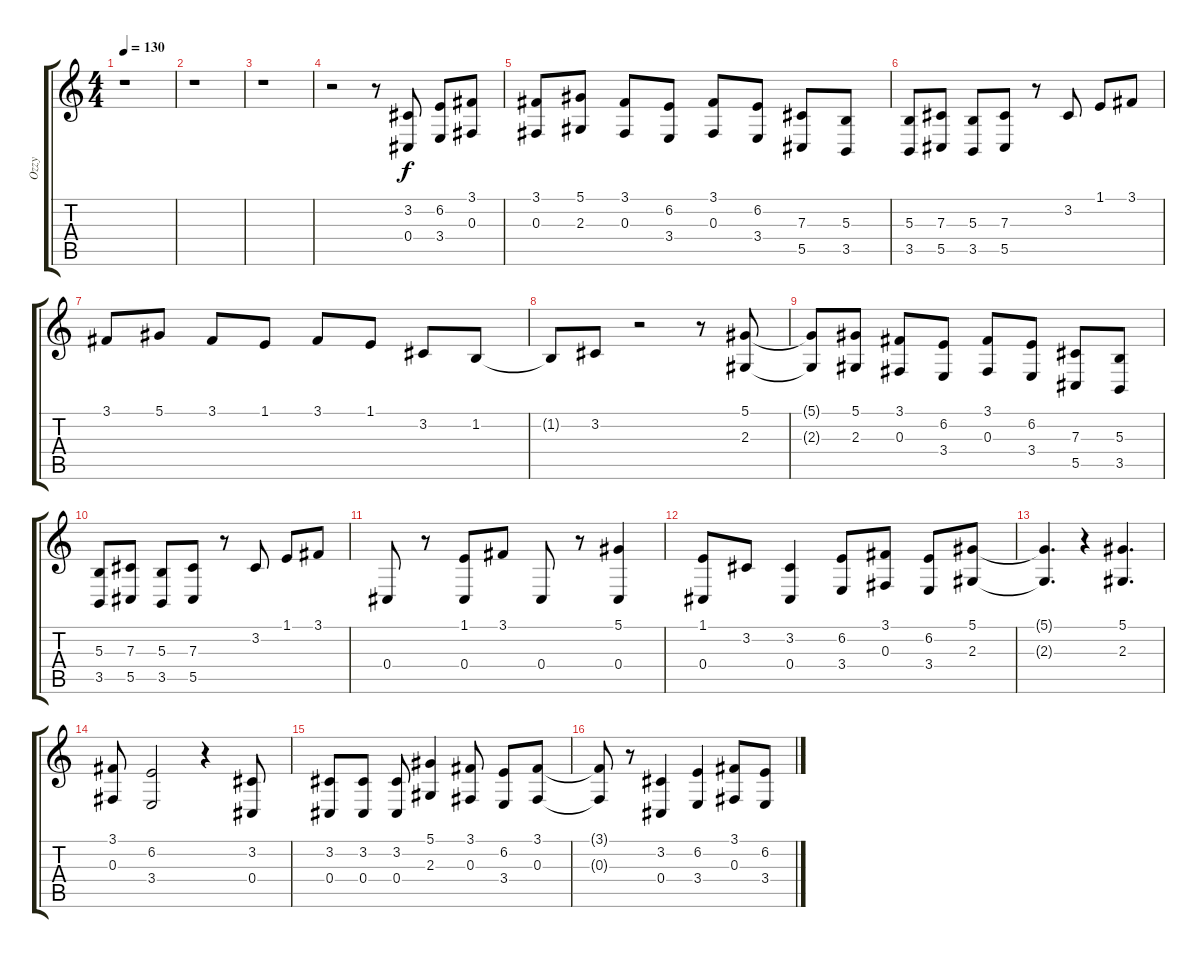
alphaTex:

\track ("Ozzy" "Ozzy") {instrument flute}
\staff {score tabs}
\tuning (Eb4 Bb3 Gb3 Db3 Ab2 Db2) {hide}
\ts (4 4)
\tempo 130
\clef g2
\ks c
r.1{dy f} |
r.1 |
r.1 |
r.2 r.8 (3.2 0.4).8 (6.2 3.4).8 (3.1 0.3).8 |
(3.1 0.3).8 (5.1 2.3).8 (3.1 0.3).8 (6.2 3.4).8 (3.1 0.3).8 (6.2 3.4).8 (7.3 5.5).8 (5.3 3.5).8 |
(5.3 3.5).8 (7.3 5.5).8 (5.3 3.5).8 (7.3 5.5).8 r.8 3.2.8 1.1.8 3.1.8 |
3.1.8 5.1.8 3.1.8 1.1.8 3.1.8 1.1.8 3.2.8 1.2.8 |
1.2{t}.8 3.2.8 r.2 r.8 (5.1 2.3).8 |
(5.1{t} 2.3{t}).8 (5.1 2.3).8 (3.1 0.3).8 (6.2 3.4).8 (3.1 0.3).8 (6.2 3.4).8 (7.3 5.5).8 (5.3 3.5).8 |
(5.3 3.5).8 (7.3 5.5).8 (5.3 3.5).8 (7.3 5.5).8 r.8 3.2.8 1.1.8 3.1.8 |
0.4.8 r.8 (1.1 0.4).8 3.1.8 0.4.8 r.8 (5.1 0.4).4 |
(1.1 0.4).8 3.2.8 (3.2 0.4).4 (6.2 3.4).8 (3.1 0.3).8 (6.2 3.4).8 (5.1 2.3).8 |
(5.1{t} 2.3{t}).4{d} r.4 (5.1 2.3).4{d} |
(3.1 0.3).8 (6.2 3.4).2 r.4 (3.2 0.4).8 |
(3.2 0.4).8 (3.2 0.4).8 (3.2 0.4).8 (5.1 2.3).4 (3.1 0.3).8 (6.2 3.4).8 (3.1 0.3).8 |
(3.1{t} 0.3{t}).8 r.8 (3.2 0.4).4 (6.2 3.4).4 (3.1 0.3).8 (6.2 3.4).8
